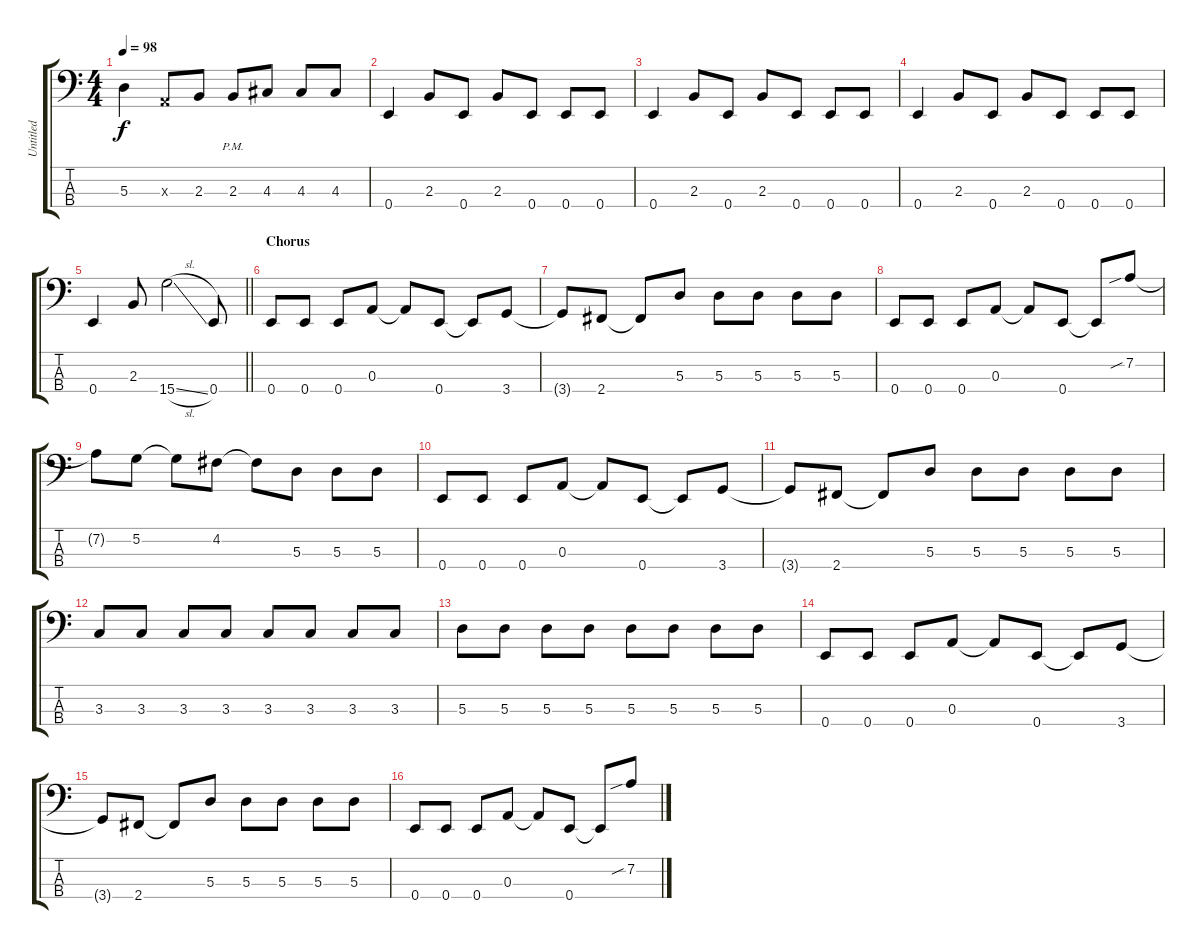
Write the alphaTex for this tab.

\track ("Untitled" "Untitled") {instrument electricbassfinger}
\staff {score tabs}
\tuning (G2 D2 A1 E1) {hide}
\ts (4 4)
\tempo 98
\clef f4
\ks c
5.3.4{dy f} 0.3{x}.8 2.3.8 2.3{pm}.8 4.3.8 4.3.8 4.3.8 |
0.4.4 2.3.8 0.4.8 2.3.8 0.4.8 0.4.8 0.4.8 |
0.4.4 2.3.8 0.4.8 2.3.8 0.4.8 0.4.8 0.4.8 |
0.4.4 2.3.8 0.4.8 2.3.8 0.4.8 0.4.8 0.4.8 |
\barLineRight lightlight
0.4.4 2.3.8 15.4{sl}.2 0.4.8 |
\section ("" "Chorus")
0.4.8 0.4.8 0.4.8 0.3.8 0.3{t}.8 0.4.8 0.4{t}.8 3.4.8 |
3.4{t}.8 2.4.8 2.4{t}.8 5.3.8 5.3.8 5.3.8 5.3.8 5.3.8 |
0.4.8 0.4.8 0.4.8 0.3.8 0.3{t}.8 0.4.8 0.4{t}.8 7.2{sib}.8 |
7.2{t}.8 5.2.8 5.2{t}.8 4.2.8 4.2{t}.8 5.3.8 5.3.8 5.3.8 |
0.4.8 0.4.8 0.4.8 0.3.8 0.3{t}.8 0.4.8 0.4{t}.8 3.4.8 |
3.4{t}.8 2.4.8 2.4{t}.8 5.3.8 5.3.8 5.3.8 5.3.8 5.3.8 |
3.3.8 3.3.8 3.3.8 3.3.8 3.3.8 3.3.8 3.3.8 3.3.8 |
5.3.8 5.3.8 5.3.8 5.3.8 5.3.8 5.3.8 5.3.8 5.3.8 |
0.4.8 0.4.8 0.4.8 0.3.8 0.3{t}.8 0.4.8 0.4{t}.8 3.4.8 |
3.4{t}.8 2.4.8 2.4{t}.8 5.3.8 5.3.8 5.3.8 5.3.8 5.3.8 |
0.4.8 0.4.8 0.4.8 0.3.8 0.3{t}.8 0.4.8 0.4{t}.8 7.2{sib}.8
